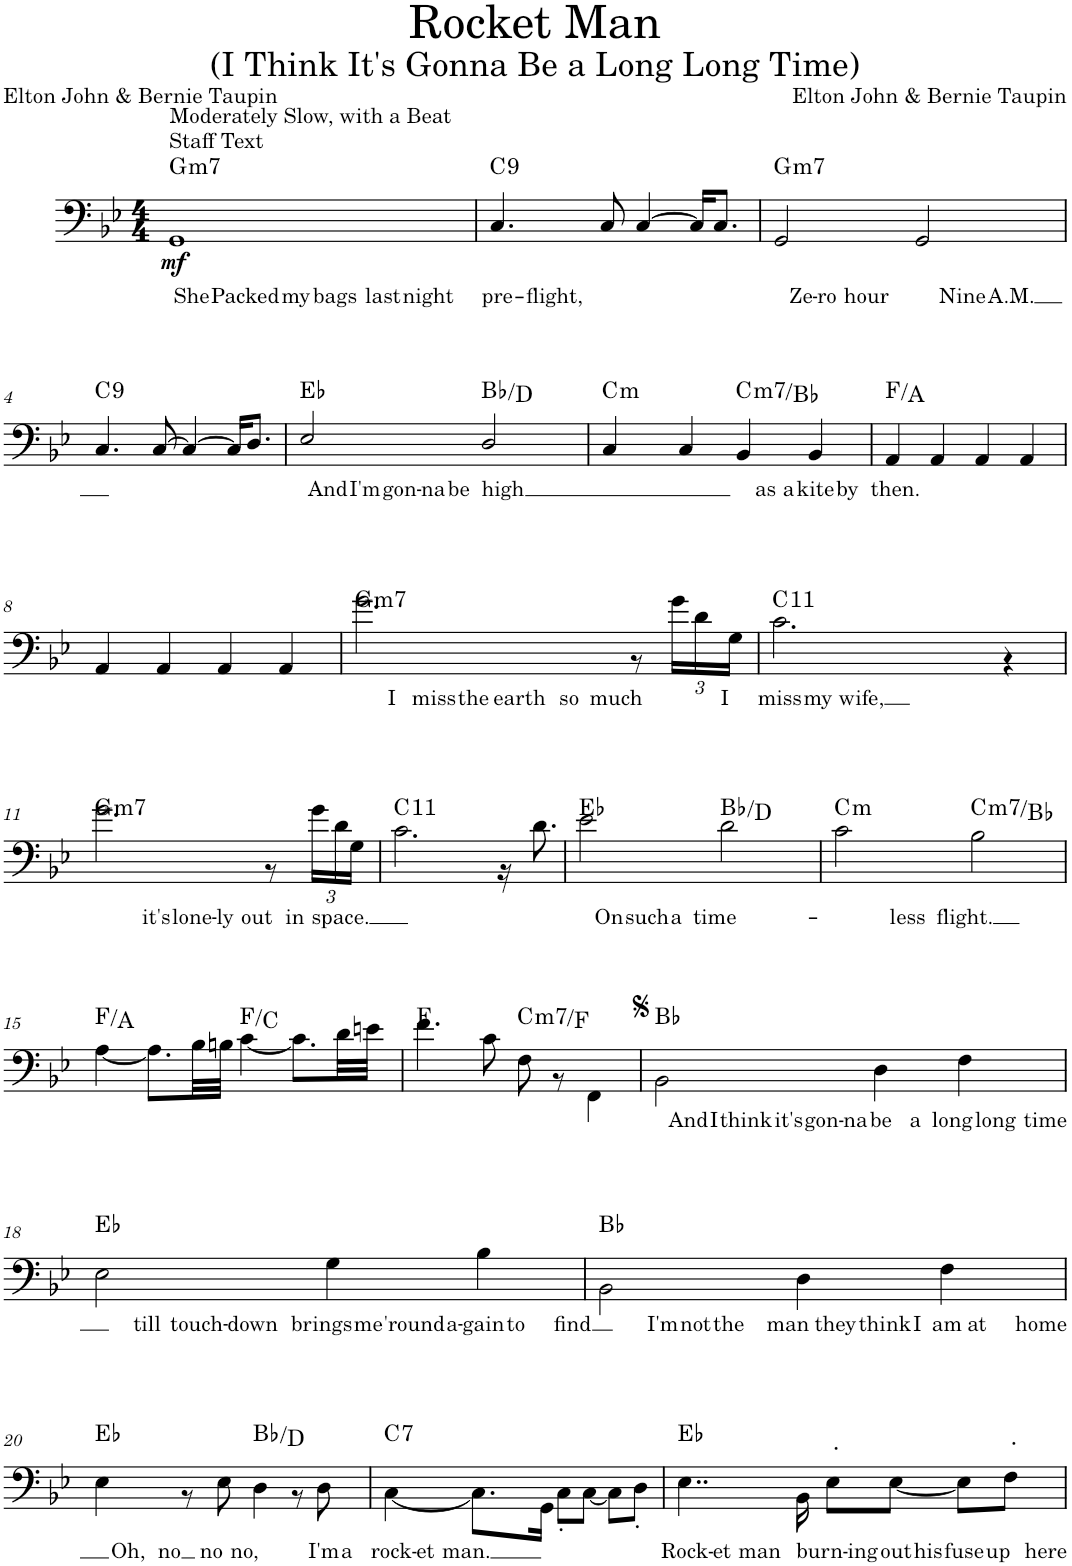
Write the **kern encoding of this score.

**kern	**text	**dynam	**harte
*part1	*part1	*part1	*part1
*staff1	*staff1	*staff1	*
*I"Electric Bass	*	*	*
*I'El. B.	*	*	*
*clefF4	*	*	*
*k[b-e-]	*	*	*
*M4/4	*	*	*
=1	=1	=1	=1
*^	*	*	*
*	*^	*	*	*
!LO:TX:a:t=Moderately Slow, with a Beat	!	!	!	!	!
!LO:TX:a:t=Staff Text	!	!	!	!	!
!	!	!	!	!LO:DY:b	!LO:H:kt=m7
8ryy	1ryy	1GG	.	mf	G:min7
!	!	!	!LO:LY:b	!	!
16gLL	.	.	She	.	.
!	!	!	!LO:LY:b	!	!
[16b-JJ	.	.	Packed	.	.
8b-L]	.	.	.	.	.
!	!	!	!LO:LY:b	!	!
16gL	.	.	my	.	.
!	!	!	!LO:LY:b	!	!
[16b-JJ	.	.	bags	.	.
8b-L]	.	.	.	.	.
!	!	!	!LO:LY:b	!	!
8gJ	.	.	last	.	.
!	!	!	!LO:LY:b	!	!
4b-	.	.	night	.	.
=2	=2	=2	=2	=2	=2
!	!	!	!LO:LY:b	!	!LO:H:kt=9
8gL	1ryy	4.C/	pre-	.	C:9
!	!	!	!LO:LY:b	!	!
(16b-L	.	.	-flight,	.	.
[16ccJJ	.	.	.	.	.
4cc])	.	.	.	.	.
.	.	8C/	.	.	.
2ryy	.	[4C/	.	.	.
.	.	16C/KL]	.	.	.
.	.	8.C/J	.	.	.
=3	=3	=3	=3	=3	=3
!	!	!	!	!	!LO:H:kt=m7
8ryy	1ryy	2GG/	.	.	G:min7
!	!	!	!LO:LY:b	!	!
16b-LL	.	.	Ze-	.	.
!	!	!	!LO:LY:b	!	!
16gJJ	.	.	-ro	.	.
!	!	!	!LO:LY:b	!	!
(8b-L	.	.	hour	.	.
8gJ)	.	.	.	.	.
4ryy	.	2GG/	.	.	.
!	!	!	!LO:LY:b	!	!
16b-LL	.	.	Nine	.	.
!	!	!	!LO:LY:b	!	!
16cc	.	.	A.M.	.	.
(16b-	.	.	.	.	.
[16ccJJ	.	.	.	.	.
!!LO:LB:g=z	!!	!!
=4	=4	=4	=4	=4	=4
!	!	!	!	!	!LO:H:kt=9
4cc])	1ryy	4.C/	.	.	C:9
4ryy	.	.	.	.	.
.	.	[8C/	.	.	.
2ryy	.	4C/_	.	.	.
.	.	16C/KL]	.	.	.
.	.	8.D/J	.	.	.
=5	=5	=5	=5	=5	=5
8ryy	2ryy	2E-/	.	.	Eb:maj
!	!	!	!LO:LY:b	!	!
16gLL	.	.	And	.	.
!	!	!	!LO:LY:b	!	!
16gJJ	.	.	I'm	.	.
!	!	!	!LO:LY:b	!	!
16b-LL	.	.	gon-	.	.
!	!	!	!LO:LY:b	!	!
16b-J	.	.	-na	.	.
!	!	!	!LO:LY:b	!	!
8ddJ	.	.	be	.	.
!	!	!	!LO:LY:b	!	!
([4ff	2ryy	2D/	high	.	Bb:maj/3
16ffKL]	.	.	.	.	.
[8.bb-J	.	.	.	.	.
=6	=6	=6	=6	=6	=6
!	!	!	!	!	!LO:H:kt=m
8bb-L]	2ryy	4C/	.	.	C:min
16ddL	.	.	.	.	.
16ccJJ	.	.	.	.	.
8.b-L	.	4C/	.	.	.
16ccJk)	.	.	.	.	.
!	!	!	!	!	!LO:H:kt=m7
8ryy	2ryy	4BB-/	.	.	C:min7/b7
!	!	!	!LO:LY:b	!	!
16gLL	.	.	as	.	.
!	!	!	!LO:LY:b	!	!
16fJJ	.	.	a	.	.
!	!	!	!LO:LY:b	!	!
8b-L	.	4BB-/	kite	.	.
!	!	!	!LO:LY:b	!	!
8fJ	.	.	by	.	.
=7	=7	=7	=7	=7	=7
!	!	!	!LO:LY:b	!	!
2f	1ryy	4AA/	then.	.	F:maj/3
.	.	4AA/	.	.	.
2ryy	.	4AA/	.	.	.
.	.	4AA/	.	.	.
!!LO:LB:g=z	!!	!!
=8	=8	=8	=8	=8	=8
1ryy	1ryy	4AA/	.	.	.
.	.	4AA/	.	.	.
.	.	4AA/	.	.	.
.	.	4AA/	.	.	.
=9	=9	=9	=9	=9	=9
*	*	*^	*	*	*
!	!	!	!	!	!	!LO:H:kt=m7
8ryy	1ryy	2G	2.g\	.	.	G:min7
!	!	!	!	!LO:LY:b	!	!
16gLL	.	.	.	I	.	.
!	!	!	!	!LO:LY:b	!	!
[16b-JJ	.	.	.	miss	.	.
16b-LL]	.	.	.	.	.	.
!	!	!	!	!LO:LY:b	!	!
16gJ	.	.	.	the	.	.
!	!	!	!	!LO:LY:b	!	!
[8b-J	.	.	.	earth	.	.
16b-LL]	.	4.G	.	.	.	.
!	!	!	!	!LO:LY:b	!	!
16gJ	.	.	.	so	.	.
!	!	!	!	!LO:LY:b	!	!
[8b-J	.	.	.	much	.	.
8.b-L]	.	.	8r	.	.	.
*	*	*	*Xbrackettup	*	*	*
.	.	8D	24g\LL	.	.	.
.	.	.	24d\	.	.	.
!	!	!	!	!LO:LY:b	!	!
16gJk	.	.	.	I	.	.
.	.	.	24G\JJ	.	.	.
=10	=10	=10	=10	=10	=10	=10
!	!	!	!	!LO:LY:b	!	!LO:H:kt=11
16b-LL	1ryy	4C	2.c\	miss	.	C:9(11)
!	!	!	!	!LO:LY:b	!	!
16cc	.	.	.	my	.	.
!	!	!	!	!LO:LY:b	!	!
(16.cc	.	.	.	wife,	.	.
[32ddJJk	.	.	.	.	.	.
4dd])	.	4c	.	.	.	.
2ryy	.	2C	.	.	.	.
.	.	.	4r	.	.	.
!!LO:LB:g=z	!!	!!	!!
=11	=11	=11	=11	=11	=11	=11
!	!	!	!	!	!	!LO:H:kt=m7
4ryy	1ryy	2G	2.g\	.	.	G:min7
8.ryy	.	.	.	.	.	.
!	!	!	!	!LO:LY:b	!	!
16g	.	.	.	it's	.	.
!	!	!	!	!LO:LY:b	!	!
8b-L	.	4g	.	lone-	.	.
!	!	!	!	!LO:LY:b	!	!
16gL	.	.	.	-ly	.	.
!	!	!	!	!LO:LY:b	!	!
[16b-JJ	.	.	.	out	.	.
16b-LL]	.	4G	8r	.	.	.
!	!	!	!	!LO:LY:b	!	!
16gJ	.	.	.	in	.	.
!	!	!	!	!LO:LY:b	!	!
[8ccJ	.	.	24g\LL	space.	.	.
.	.	.	24d\	.	.	.
.	.	.	24G\JJ	.	.	.
=12	=12	=12	=12	=12	=12	=12
!	!	!	!	!	!	!LO:H:kt=11
4cc]	1ryy	4c	2.c\	.	.	C:9(11)
4ryy	.	[2C	.	.	.	.
2ryy	.	.	.	.	.	.
.	.	16CKL]	16r	.	.	.
.	.	8.DJ	8.d\	.	.	.
=13	=13	=13	=13	=13	=13	=13
8ryy	2ryy	2E-	2e-\	.	.	Eb:maj
!	!	!	!	!LO:LY:b	!	!
8g	.	.	.	On	.	.
!	!	!	!	!LO:LY:b	!	!
16b-LL	.	.	.	such	.	.
!	!	!	!	!LO:LY:b	!	!
16ddJ	.	.	.	a	.	.
!	!	!	!	!LO:LY:b	!	!
([8ffJ	.	.	.	time-	.	.
4ff_	2ryy	2D	2d\	.	.	Bb:maj/3
16ffKL]	.	.	.	.	.	.
8.bb-J	.	.	.	.	.	.
=14	=14	=14	=14	=14	=14	=14
!	!	!	!	!	!	!LO:H:kt=m
16ccKL	2ryy	2C	2c\	.	.	C:min
8b-)	.	.	.	.	.	.
!	!	!	!	!LO:LY:b	!	!
[16ddJk	.	.	.	-less	.	.
16ddKL]	.	.	.	.	.	.
!	!	!	!	!LO:LY:b	!	!
([8.ccJ	.	.	.	flight.	.	.
!	!	!	!	!	!	!LO:H:kt=m7
8.ccL]	2ryy	4.BB-	2B-\	.	.	C:min7/b7
16ddJk)	.	.	.	.	.	.
4ryy	.	.	.	.	.	.
.	.	8BB-	.	.	.	.
!!LO:LB:g=z	!!	!!	!!
=15	=15	=15	=15	=15	=15	=15
1ryy	2ryy	[4AA	[4A\	.	.	F:maj/3
.	.	8.AAL]	8.A\L]	.	.	.
.	.	32BB-LL	32B-\LL	.	.	.
.	.	32BBnJJJ	32Bn\JJJ	.	.	.
.	2ryy	[4C	[4c\	.	.	F:maj/5
.	.	8.CL]	8.c\L]	.	.	.
.	.	32DLL	32d\LL	.	.	.
.	.	32EnJJJ	32en\JJJ	.	.	.
=16	=16	=16	=16	=16	=16	=16
1ryy	2ryy	4.F	4.f\	.	.	F:maj
.	.	8C	8c\	.	.	.
!	!	!	!	!	!	!LO:H:kt=m7
.	2ryy	4F	8F\	.	.	C:min7/4
.	.	.	8r	.	.	.
.	.	4F	4FF\	.	.	.
=17	=17	=17	=17	=17	=17	=17
8ryy	1ryy	4B-	2BB-\	.	.	Bb:maj
!	!	!	!	!LO:LY:b	!	!
16fLL	.	.	.	And	.	.
!	!	!	!	!LO:LY:b	!	!
16fJJ	.	.	.	I	.	.
!	!	!	!	!LO:LY:b	!	!
16b-LL	.	4B-	.	think	.	.
!	!	!	!	!LO:LY:b	!	!
16b-	.	.	.	it's	.	.
!	!	!	!	!LO:LY:b	!	!
16dd	.	.	.	gon-	.	.
!	!	!	!	!LO:LY:b	!	!
16ddJJ	.	.	.	-na	.	.
!	!	!	!	!LO:LY:b	!	!
8ee-L	.	4D	4D\	be	.	.
!	!	!	!	!LO:LY:b	!	!
16ddL	.	.	.	a	.	.
!	!	!	!	!LO:LY:b	!	!
[16ccJJ	.	.	.	long	.	.
16ccKL]	.	4F	4F\	.	.	.
!	!	!	!	!LO:LY:b	!	!
8dd	.	.	.	long	.	.
!	!	!	!	!LO:LY:b	!	!
[16b-Jk	.	.	.	time	.	.
!!LO:LB:g=z	!!	!!	!!
=18	=18	=18	=18	=18	=18	=18
8b-L]	1ryy	4E-	2E-\	.	.	Eb:maj
!	!	!	!	!LO:LY:b	!	!
16gL	.	.	.	till	.	.
!	!	!	!	!LO:LY:b	!	!
[16b-JJ	.	.	.	touch-	.	.
16b-KL]	.	4E-	.	.	.	.
!	!	!	!	!LO:LY:b	!	!
8cc	.	.	.	-down	.	.
!	!	!	!	!LO:LY:b	!	!
[16ee-Jk	.	.	.	brings	.	.
16ee-LL]	.	4G	4G\	.	.	.
!	!	!	!	!LO:LY:b	!	!
16dd	.	.	.	me	.	.
!	!	!	!	!LO:LY:b	!	!
16b-	.	.	.	'round	.	.
!	!	!	!	!LO:LY:b	!	!
16b-JJ	.	.	.	a-	.	.
!	!	!	!	!LO:LY:b	!	!
16ccKL	.	4B-	4B-\	-gain	.	.
!	!	!	!	!LO:LY:b	!	!
8dd	.	.	.	to	.	.
!	!	!	!	!LO:LY:b	!	!
[16b-Jk	.	.	.	find	.	.
=19	=19	=19	=19	=19	=19	=19
8.b-L]	1ryy	4BB-	2BB-\	.	.	Bb:maj
!	!	!	!	!LO:LY:b	!	!
16fJk	.	.	.	I'm	.	.
!	!	!	!	!LO:LY:b	!	!
16b-KL	.	4BB-	.	not	.	.
!	!	!	!	!LO:LY:b	!	!
8cc	.	.	.	the	.	.
!	!	!	!	!LO:LY:b	!	!
[16ee-Jk	.	.	.	man	.	.
16ee-LL]	.	4D	4D\	.	.	.
!	!	!	!	!LO:LY:b	!	!
16dd	.	.	.	they	.	.
!	!	!	!	!LO:LY:b	!	!
16cc	.	.	.	think	.	.
!	!	!	!	!LO:LY:b	!	!
16b-JJ	.	.	.	I	.	.
!	!	!	!	!LO:LY:b	!	!
16ccKL	.	4F	4F\	am	.	.
!	!	!	!	!LO:LY:b	!	!
8dd	.	.	.	at	.	.
!	!	!	!	!LO:LY:b	!	!
[16b-Jk	.	.	.	home	.	.
!!LO:LB:g=z	!!	!!	!!
=20	=20	=20	=20	=20	=20	=20
16b-KL]	2ryy	4.E-	4E-\	.	.	Eb:maj
!	!	!	!	!LO:LY:b	!	!
8bb-	.	.	.	Oh,	.	.
(qcc	.	.	.	.	.	.
!	!	!	!	!LO:LY:b	!	!
[16b-Jk)	.	.	.	no	.	.
16b-KL]	.	.	8r	.	.	.
!	!	!	!	!LO:LY:b	!	!
8cc	.	.	.	no	.	.
.	.	8E-	8E-\	.	.	.
!	!	!	!	!LO:LY:b	!	!
[16b-Jk	.	.	.	no,	.	.
4b-]	2ryy	4.D	4D\	.	.	Bb:maj/3
8ryy	.	.	8r	.	.	.
!	!	!	!	!LO:LY:b	!	!
16b-LL	.	8D	8D\	I'm	.	.
!	!	!	!	!LO:LY:b	!	!
16gJJ	.	.	.	a	.	.
=21	=21	=21	=21	=21	=21	=21
!	!	!	!	!LO:LY:b	!	!LO:H:kt=7
16ddLL	1ryy	8.CL	[4C\	rock-	.	C:7
!	!	!	!	!LO:LY:b	!	!
16b-J	.	.	.	-et	.	.
!	!	!	!	!LO:LY:b	!	!
([8ccJ	.	.	.	man.	.	.
.	.	16CJk	.	.	.	.
8ccL]	.	8.CL	8.C\L]	.	.	.
qddLL	.	.	.	.	.	.
qccJJ	.	.	.	.	.	.
8b-J)	.	.	.	.	.	.
.	.	16CJk	16GG\Jk	.	.	.
2ryy	.	4c	8C'\L	.	.	.
.	.	.	[8C\J	.	.	.
.	.	4C	8C\L]	.	.	.
.	.	.	8D'\J	.	.	.
=22	=22	=22	=22	=22	=22	=22
!	!	!	!	!LO:LY:b	!	!
16ee-LL	1ryy	4E-	4..E-\	Rock-	.	Eb:maj
!	!	!	!	!LO:LY:b	!	!
16ddJ	.	.	.	-et	.	.
!	!	!	!	!LO:LY:b	!	!
[8ee-J	.	.	.	man	.	.
8.ee-L]	.	4E-	.	.	.	.
!	!	!	!	!LO:LY:b	!	!
[16ee-Jk	.	.	16BB-\	burn-	.	.
16ee-LL]	.	4E-'	8E-\L	.	.	.
!	!	!	!	!LO:LY:b	!	!
16dd	.	.	.	-ing	.	.
!	!	!	!	!LO:LY:b	!	!
16ee-	.	.	[8E-\J	out	.	.
!	!	!	!	!LO:LY:b	!	!
16ddJJ	.	.	.	his	.	.
!	!	!	!	!LO:LY:b	!	!
16ee-KL	.	8E-L	8E-\L]	fuse	.	.
!	!	!	!	!LO:LY:b	!	!
8dd	.	.	.	up	.	.
.	.	8F'J	8F\J	.	.	.
!	!	!	!	!LO:LY:b	!	!
[16ffJk	.	.	.	here	.	.
*v	*v	*v	*v	*	*	*
=	=	=	=
*-	*-	*-	*-
